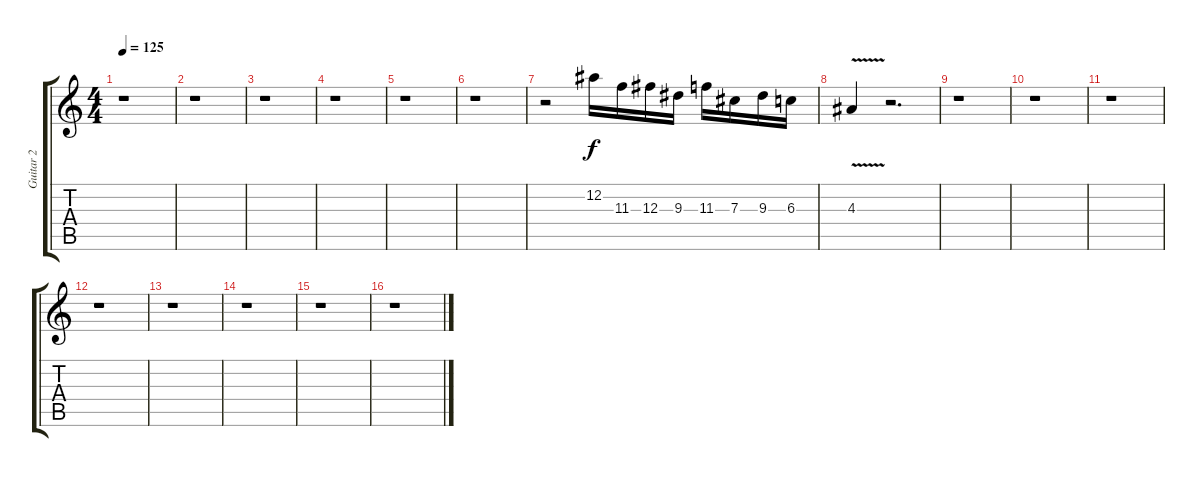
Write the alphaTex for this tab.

\track ("Guitar 2" "Guitar 2") {instrument distortionguitar}
\staff {score tabs}
\tuning (Eb4 Bb3 Gb3 Db3 Ab2 Eb2) {hide}
\ts (4 4)
\tempo 125
\clef g2
\ks c
r.1{dy f} |
r.1 |
r.1 |
r.1 |
r.1 |
r.1 |
r.2 12.2.16 11.3.16 12.3.16 9.3.16 11.3.16 7.3.16 9.3.16 6.3.16 |
4.3{v}.4 r.2{d} |
r.1 |
r.1 |
r.1 |
r.1 |
r.1 |
r.1 |
r.1 |
r.1
